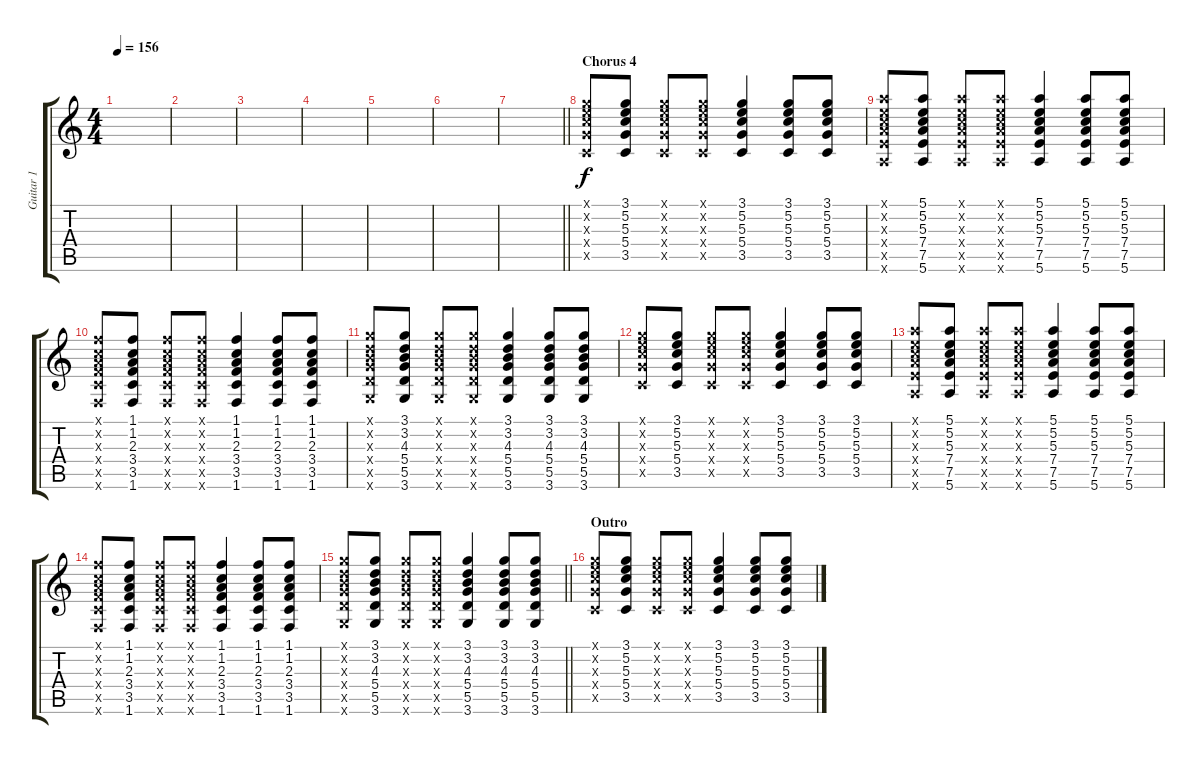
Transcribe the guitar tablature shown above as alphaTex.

\track ("Guitar 1" "Guitar 1") {instrument overdrivenguitar}
\staff {score tabs}
\tuning (E4 B3 G3 D3 A2 E2) {hide}
\ts (4 4)
\tempo 156
\clef g2
\ks c
|
|
|
|
|
|
\barLineRight lightlight
|
\section ("" "Chorus 4")
(3.1{x} 5.2{x} 5.3{x} 5.4{x} 3.5{x}).8 (3.1 5.2 5.3 5.4 3.5).8 (3.1{x} 5.2{x} 5.3{x} 5.4{x} 3.5{x}).8 (3.1{x} 5.2{x} 5.3{x} 5.4{x} 3.5{x}).8 (3.1 5.2 5.3 5.4 3.5).4 (3.1 5.2 5.3 5.4 3.5).8 (3.1 5.2 5.3 5.4 3.5).8 |
(5.1{x} 5.2{x} 5.3{x} 7.4{x} 7.5{x} 5.6{x}).8 (5.1 5.2 5.3 7.4 7.5 5.6).8 (5.1{x} 5.2{x} 5.3{x} 7.4{x} 7.5{x} 5.6{x}).8 (5.1{x} 5.2{x} 5.3{x} 7.4{x} 7.5{x} 5.6{x}).8 (5.1 5.2 5.3 7.4 7.5 5.6).4 (5.1 5.2 5.3 7.4 7.5 5.6).8 (5.1 5.2 5.3 7.4 7.5 5.6).8 |
(1.1{x} 1.2{x} 2.3{x} 3.4{x} 3.5{x} 1.6{x}).8 (1.1 1.2 2.3 3.4 3.5 1.6).8 (1.1{x} 1.2{x} 2.3{x} 3.4{x} 3.5{x} 1.6{x}).8 (1.1{x} 1.2{x} 2.3{x} 3.4{x} 3.5{x} 1.6{x}).8 (1.1 1.2 2.3 3.4 3.5 1.6).4 (1.1 1.2 2.3 3.4 3.5 1.6).8 (1.1 1.2 2.3 3.4 3.5 1.6).8 |
(3.1{x} 3.2{x} 4.3{x} 5.4{x} 5.5{x} 3.6{x}).8 (3.1 3.2 4.3 5.4 5.5 3.6).8 (3.1{x} 3.2{x} 4.3{x} 5.4{x} 5.5{x} 3.6{x}).8 (3.1{x} 3.2{x} 4.3{x} 5.4{x} 5.5{x} 3.6{x}).8 (3.1 3.2 4.3 5.4 5.5 3.6).4 (3.1 3.2 4.3 5.4 5.5 3.6).8 (3.1 3.2 4.3 5.4 5.5 3.6).8 |
(3.1{x} 5.2{x} 5.3{x} 5.4{x} 3.5{x}).8 (3.1 5.2 5.3 5.4 3.5).8 (3.1{x} 5.2{x} 5.3{x} 5.4{x} 3.5{x}).8 (3.1{x} 5.2{x} 5.3{x} 5.4{x} 3.5{x}).8 (3.1 5.2 5.3 5.4 3.5).4 (3.1 5.2 5.3 5.4 3.5).8 (3.1 5.2 5.3 5.4 3.5).8 |
(5.1{x} 5.2{x} 5.3{x} 7.4{x} 7.5{x} 5.6{x}).8 (5.1 5.2 5.3 7.4 7.5 5.6).8 (5.1{x} 5.2{x} 5.3{x} 7.4{x} 7.5{x} 5.6{x}).8 (5.1{x} 5.2{x} 5.3{x} 7.4{x} 7.5{x} 5.6{x}).8 (5.1 5.2 5.3 7.4 7.5 5.6).4 (5.1 5.2 5.3 7.4 7.5 5.6).8 (5.1 5.2 5.3 7.4 7.5 5.6).8 |
(1.1{x} 1.2{x} 2.3{x} 3.4{x} 3.5{x} 1.6{x}).8 (1.1 1.2 2.3 3.4 3.5 1.6).8 (1.1{x} 1.2{x} 2.3{x} 3.4{x} 3.5{x} 1.6{x}).8 (1.1{x} 1.2{x} 2.3{x} 3.4{x} 3.5{x} 1.6{x}).8 (1.1 1.2 2.3 3.4 3.5 1.6).4 (1.1 1.2 2.3 3.4 3.5 1.6).8 (1.1 1.2 2.3 3.4 3.5 1.6).8 |
\barLineRight lightlight
(3.1{x} 3.2{x} 4.3{x} 5.4{x} 5.5{x} 3.6{x}).8 (3.1 3.2 4.3 5.4 5.5 3.6).8 (3.1{x} 3.2{x} 4.3{x} 5.4{x} 5.5{x} 3.6{x}).8 (3.1{x} 3.2{x} 4.3{x} 5.4{x} 5.5{x} 3.6{x}).8 (3.1 3.2 4.3 5.4 5.5 3.6).4 (3.1 3.2 4.3 5.4 5.5 3.6).8 (3.1 3.2 4.3 5.4 5.5 3.6).8 |
\section ("" "Outro")
(3.1{x} 5.2{x} 5.3{x} 5.4{x} 3.5{x}).8 (3.1 5.2 5.3 5.4 3.5).8 (3.1{x} 5.2{x} 5.3{x} 5.4{x} 3.5{x}).8 (3.1{x} 5.2{x} 5.3{x} 5.4{x} 3.5{x}).8 (3.1 5.2 5.3 5.4 3.5).4 (3.1 5.2 5.3 5.4 3.5).8 (3.1 5.2 5.3 5.4 3.5).8
